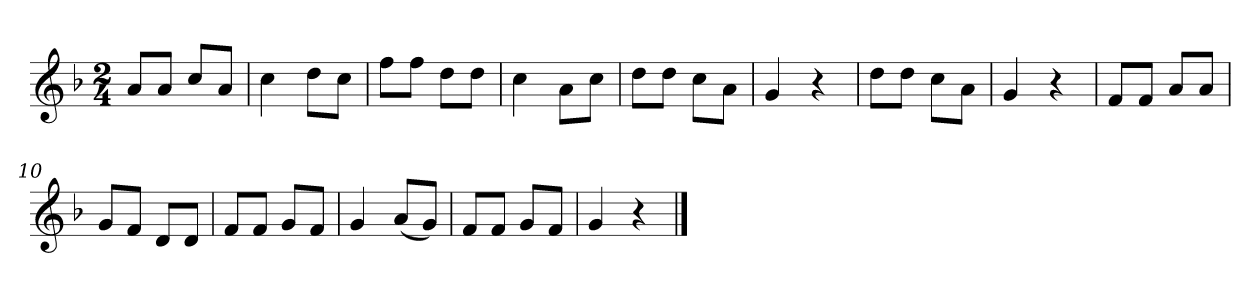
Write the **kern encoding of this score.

**kern
*part1
*staff1
*clefG2
*k[b-]
*M2/4
*MM132
=1
8a/L
8a/J
8cc/L
8a/J
=2
4cc\
8dd\L
8cc\J
=3
8ff\L
8ff\J
8dd\L
8dd\J
=4
4cc\
8a\L
8cc\J
=5
8dd\L
8dd\J
8cc\L
8a\J
=6
4g/
4r
=7
8dd\L
8dd\J
8cc\L
8a\J
=8
4g/
4r
=9
8f/L
8f/J
8a/L
8a/J
=10
8g/L
8f/J
8d/L
8d/J
=11
8f/L
8f/J
8g/L
8f/J
=12
4g/
(8a/L
8g/J)
=13
8f/L
8f/J
8g/L
8f/J
=14
4g/
4r
==
*-
